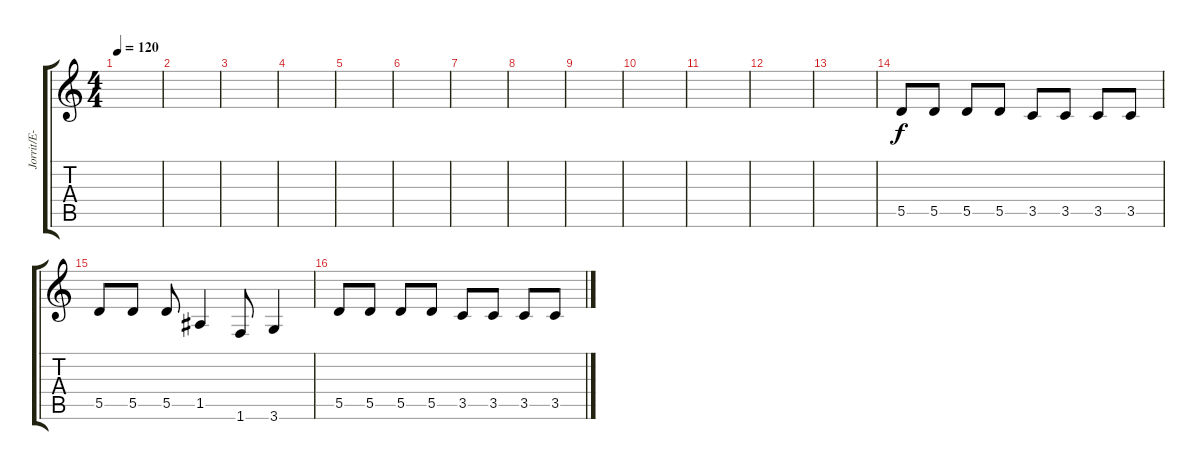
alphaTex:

\track ("Jorrit/E- Bass" "Jorrit/E- ") {instrument electricbassfinger}
\staff {score tabs}
\tuning (E4 B3 G3 D3 A2 E2) {hide}
\ts (4 4)
\tempo 120
\clef g2
\ks c
|
|
|
|
|
|
|
|
|
|
|
|
|
5.5.8 5.5.8 5.5.8 5.5.8 3.5.8 3.5.8 3.5.8 3.5.8 |
5.5.8 5.5.8 5.5.8 1.5.4 1.6.8 3.6.4 |
5.5.8 5.5.8 5.5.8 5.5.8 3.5.8 3.5.8 3.5.8 3.5.8
